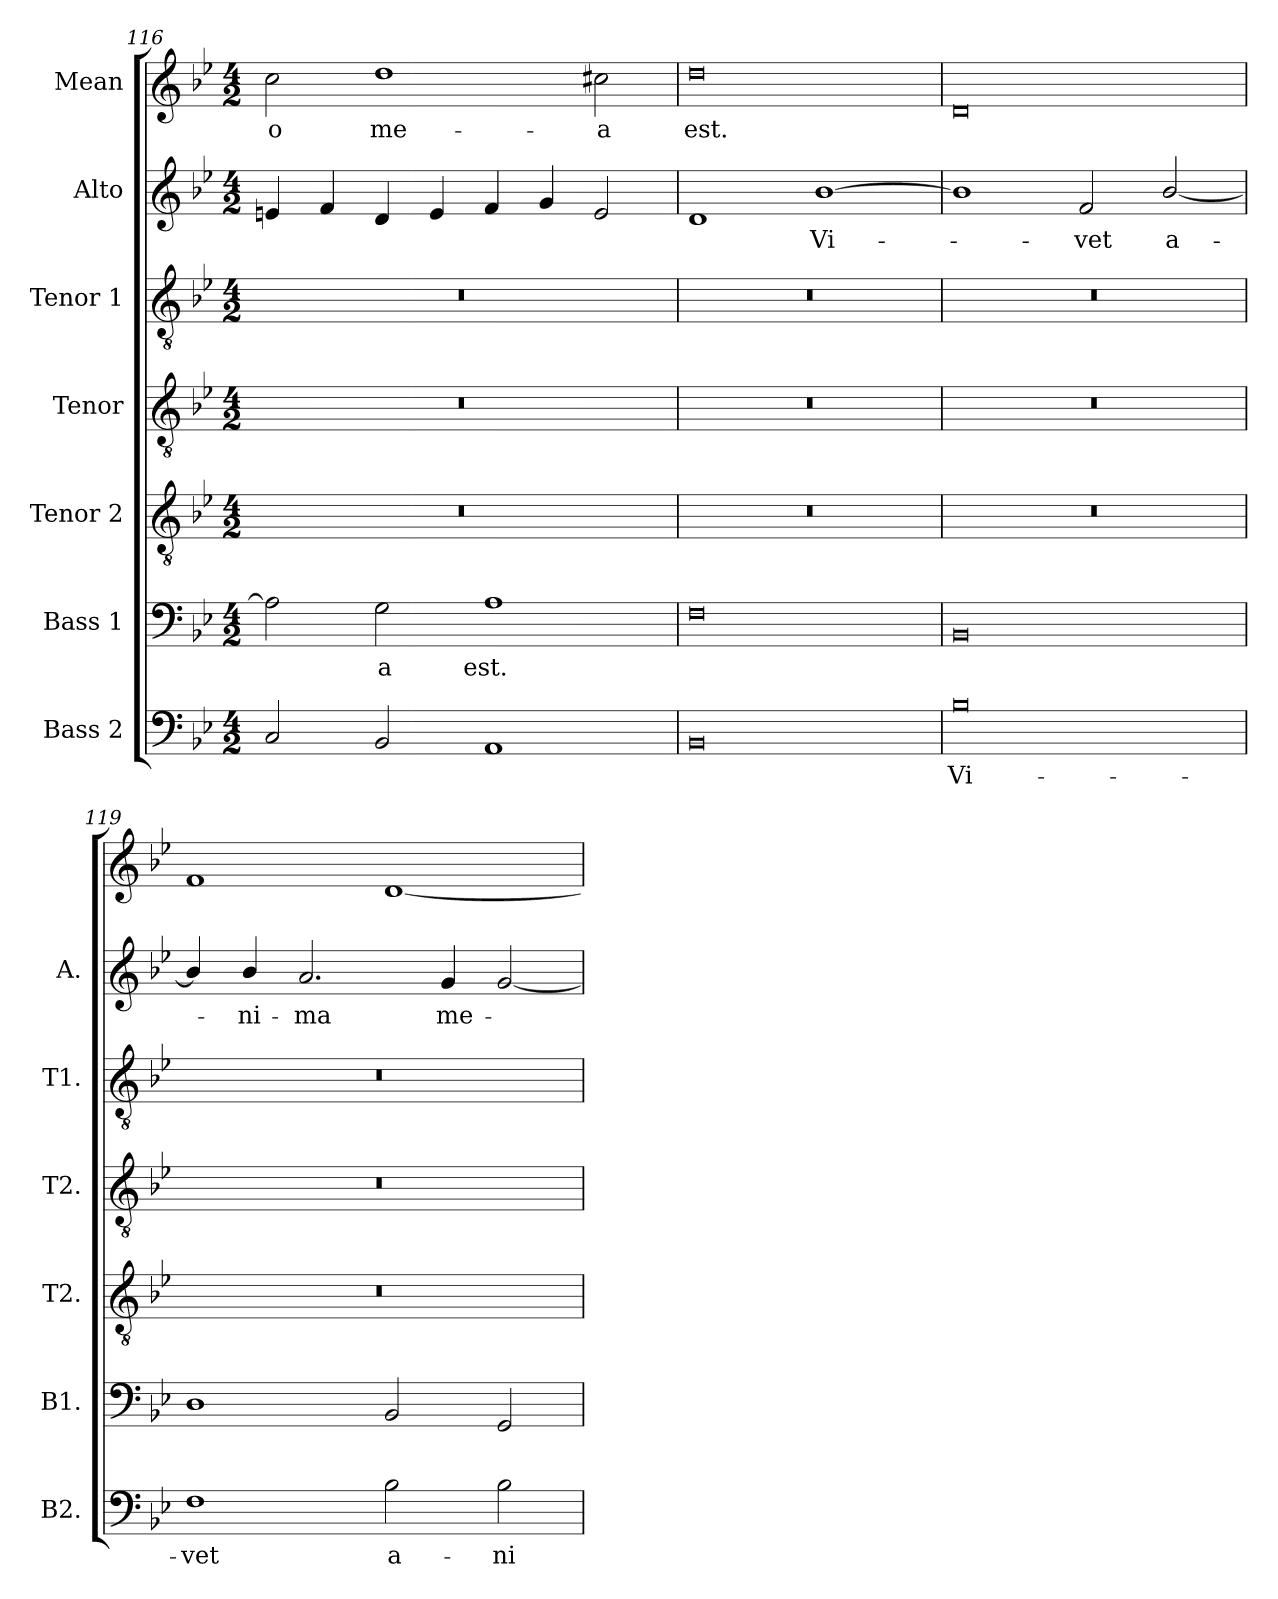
**kern	**text	**kern	**text	**kern	**kern	**kern	**kern	**text	**kern	**text
*part7	*part7	*part6	*part6	*part5	*part4	*part3	*part2	*part2	*part1	*part1
*staff7	*staff7	*staff6	*staff6	*staff5	*staff4	*staff3	*staff2	*staff2	*staff1	*staff1
*I"Bass 2	*	*I"Bass 1	*	*I"Tenor 2	*I"Tenor	*I"Tenor 1	*I"Alto	*	*I"Mean	*
*I'B2.	*	*I'B1.	*	*I'T2.	*I'T2.	*I'T1.	*I'A.	*	*	*
*clefF4	*	*clefF4	*	*clefGv2	*clefGv2	*clefGv2	*clefG2	*	*clefG2	*
*	*	*	*	*ITrd7c12	*ITrd7c12	*ITrd7c12	*	*	*	*
*k[b-e-]	*	*k[b-e-]	*	*k[b-e-]	*k[b-e-]	*k[b-e-]	*k[b-e-]	*	*k[b-e-]	*
*B-:	*	*B-:	*	*B-:	*B-:	*B-:	*B-:	*	*B-:	*
*M4/2	*	*M4/2	*	*M4/2	*M4/2	*M4/2	*M4/2	*	*M4/2	*
=116	=116	=116	=116	=116	=116	=116	=116	=116	=116	=116
!	!	!	!	!LO:N:vis=1	!LO:N:vis=1	!LO:N:vis=1	!	!	!	!
!	!	!	!	!	!	!	!	!	!	!LO:LY:b:color=#000000
2Ci/	.	2Ai\]	.	0r	0r	0r	4eni/	.	2cci\	-o
.	.	.	.	.	.	.	4fi/	.	.	.
!	!	!	!LO:LY:b:color=#000000	!	!	!	!	!	!	!
!	!	!	!	!	!	!	!	!	!	!LO:LY:b:color=#000000
2BB-i/	.	2Gi\	-a	.	.	.	4di/	.	1ddi	me-
.	.	.	.	.	.	.	4ei/	.	.	.
!	!	!	!LO:LY:b:color=#000000	!	!	!	!	!	!	!
1AAi	.	1Ai	est.	.	.	.	4fi/	.	.	.
.	.	.	.	.	.	.	4gi/	.	.	.
!	!	!	!	!	!	!	!	!	!	!LO:LY:b:color=#000000
.	.	.	.	.	.	.	2ei/	.	2cc#Xi\	-a
=117	=117	=117	=117	=117	=117	=117	=117	=117	=117	=117
!	!	!	!	!LO:N:vis=1	!LO:N:vis=1	!LO:N:vis=1	!	!	!	!
!	!	!	!	!	!	!	!	!	!	!LO:LY:b:color=#000000
0BB-i	.	0Fi	.	0r	0r	0r	1di	.	0ddi	est.
!	!	!	!	!	!	!	!	!LO:LY:b:color=#000000	!	!
.	.	.	.	.	.	.	[1b-i	Vi-	.	.
=118	=118	=118	=118	=118	=118	=118	=118	=118	=118	=118
!	!LO:LY:b:color=#000000	!	!	!LO:N:vis=1	!LO:N:vis=1	!LO:N:vis=1	!	!	!	!
0B-i	Vi-	0BB-i	.	0r	0r	0r	1b-i]	.	0di	.
!	!	!	!	!	!	!	!	!LO:LY:b:color=#000000	!	!
.	.	.	.	.	.	.	2fi/	-vet	.	.
!	!	!	!	!	!	!	!	!LO:LY:b:color=#000000	!	!
.	.	.	.	.	.	.	[2b-i/	a-	.	.
=119	=119	=119	=119	=119	=119	=119	=119	=119	=119	=119
!	!LO:LY:b:color=#000000	!	!	!LO:N:vis=1	!LO:N:vis=1	!LO:N:vis=1	!	!	!	!
1Fi	-vet	1Di	.	0r	0r	0r	4b-i/]	.	1fi	.
!	!	!	!	!	!	!	!	!LO:LY:b:color=#000000	!	!
.	.	.	.	.	.	.	4b-i/	-ni-	.	.
!	!	!	!	!	!	!	!	!LO:LY:b:color=#000000	!	!
.	.	.	.	.	.	.	2.ai/	-ma	.	.
!	!LO:LY:b:color=#000000	!	!	!	!	!	!	!	!	!
2B-i\	a-	2BB-i/	.	.	.	.	.	.	[1di	.
!	!	!	!	!	!	!	!	!LO:LY:b:color=#000000	!	!
.	.	.	.	.	.	.	4gi/	me-	.	.
!	!LO:LY:b:color=#000000	!	!	!	!	!	!	!	!	!
2B-i\	-ni-	2GGi/	.	.	.	.	[2gi/	.	.	.
=	=	=	=	=	=	=	=	=	=	=
*-	*-	*-	*-	*-	*-	*-	*-	*-	*-	*-
